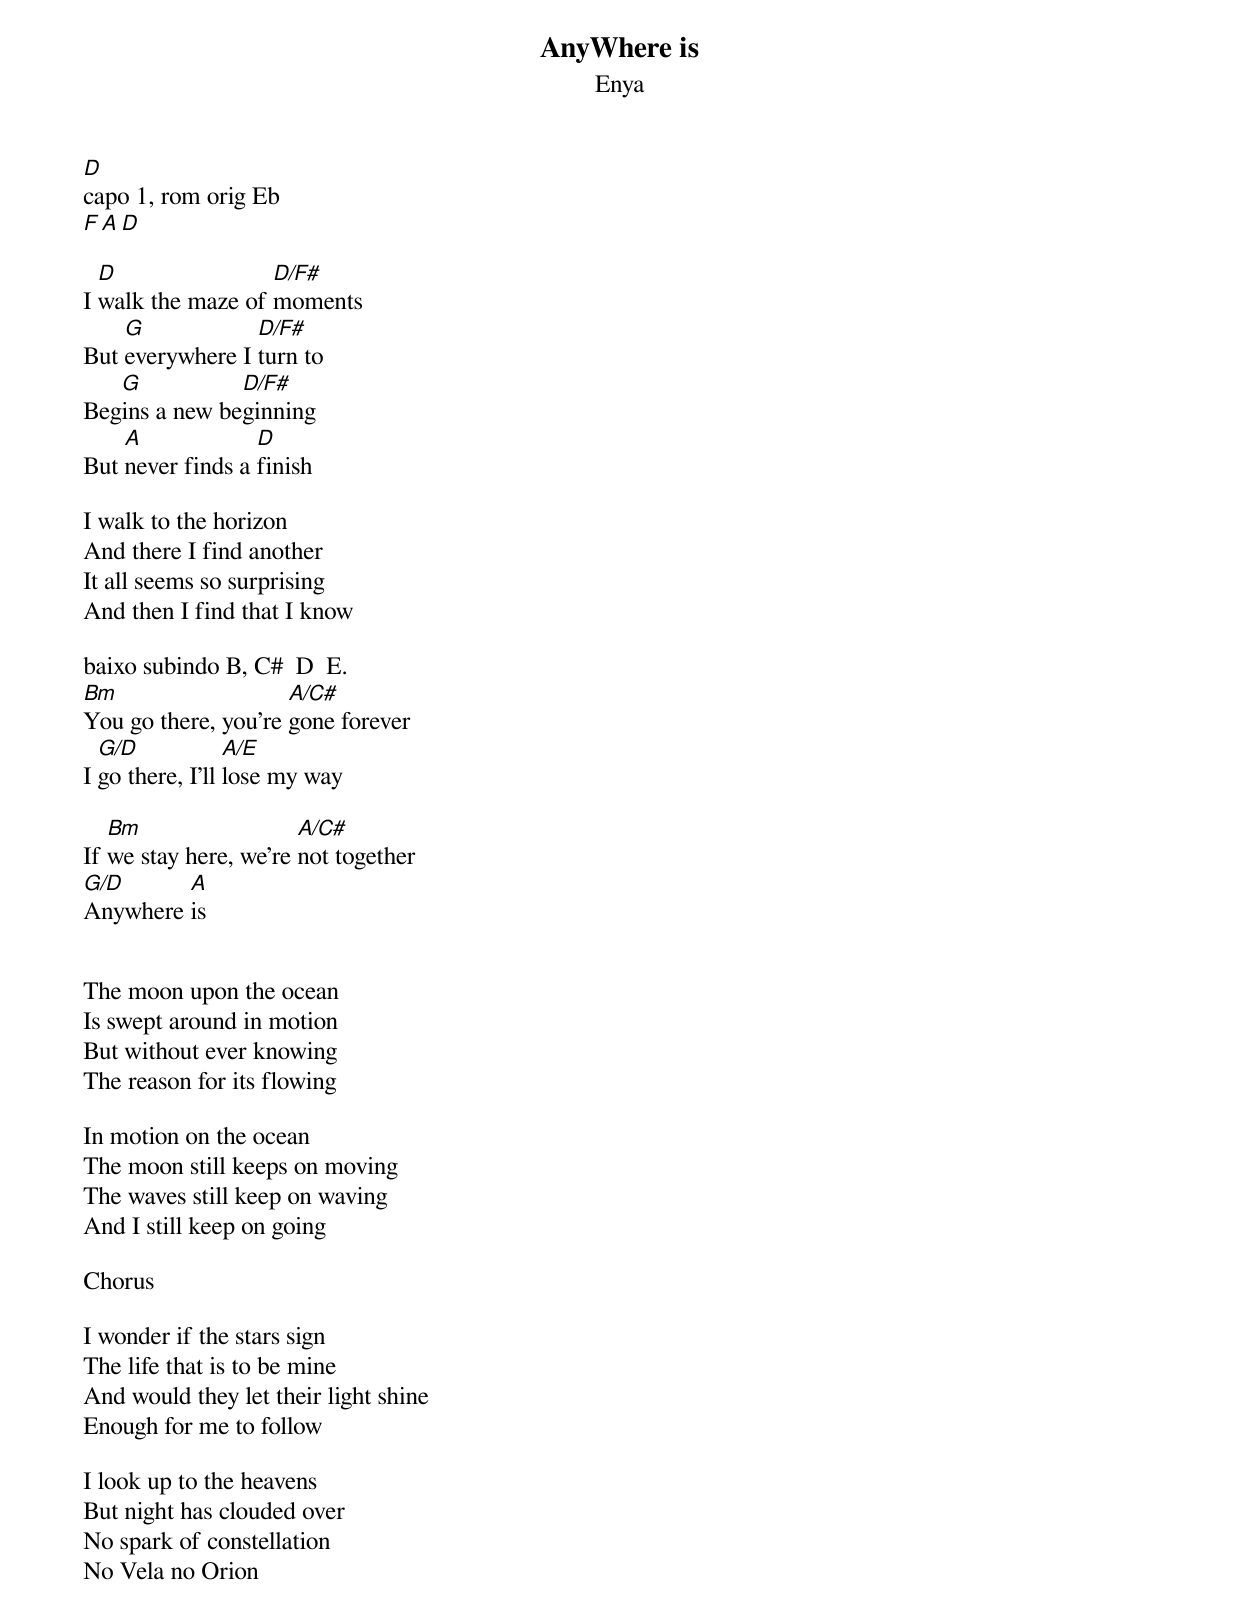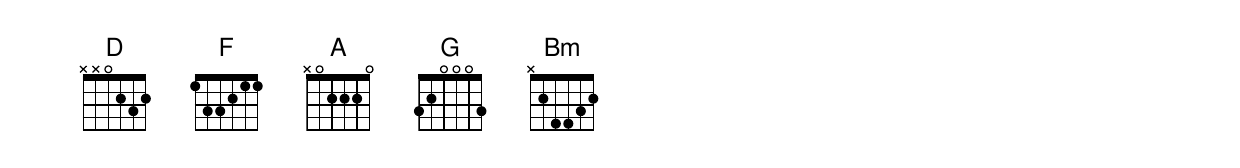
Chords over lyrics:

AnyWhere is
Enya

D
capo 1, rom orig Eb
F   A   D

  D                D/F#
I walk the maze of moments
    G            D/F#
But everywhere I turn to
   G           D/F#
Begins a new beginning
    A             D
But never finds a finish

I walk to the horizon
And there I find another
It all seems so surprising
And then I find that I know

baixo subindo B, C#  D  E.
Bm                   A/C#
You go there, you're gone forever
  G/D            A/E
I go there, I'll lose my way

   Bm                  A/C#
If we stay here, we're not together
G/D      A
Anywhere is


The moon upon the ocean
Is swept around in motion
But without ever knowing
The reason for its flowing

In motion on the ocean
The moon still keeps on moving
The waves still keep on waving
And I still keep on going

Chorus

I wonder if the stars sign
The life that is to be mine
And would they let their light shine
Enough for me to follow

I look up to the heavens
But night has clouded over
No spark of constellation
No Vela no Orion
